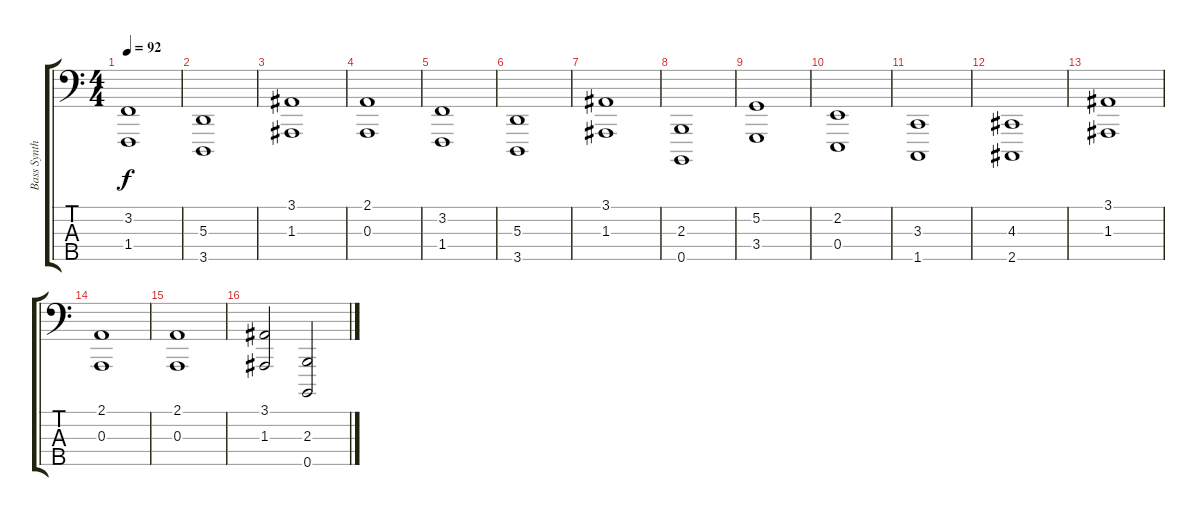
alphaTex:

\track ("Bass Synth" "Bass Synth") {instrument synthstrings2}
\staff {score tabs}
\tuning (G2 D2 A1 E1 B0) {hide}
\ts (4 4)
\tempo 92
\clef f4
\ks c
(3.2 1.4).1{dy f} |
(5.3 3.5).1 |
(3.1 1.3).1 |
(2.1 0.3).1 |
(3.2 1.4).1 |
(5.3 3.5).1 |
(3.1 1.3).1 |
(2.3 0.5).1 |
(5.2 3.4).1 |
(2.2 0.4).1 |
(3.3 1.5).1 |
(4.3 2.5).1 |
(3.1 1.3).1 |
(2.1 0.3).1 |
(2.1 0.3).1 |
(3.1 1.3).2 (2.3 0.5).2
